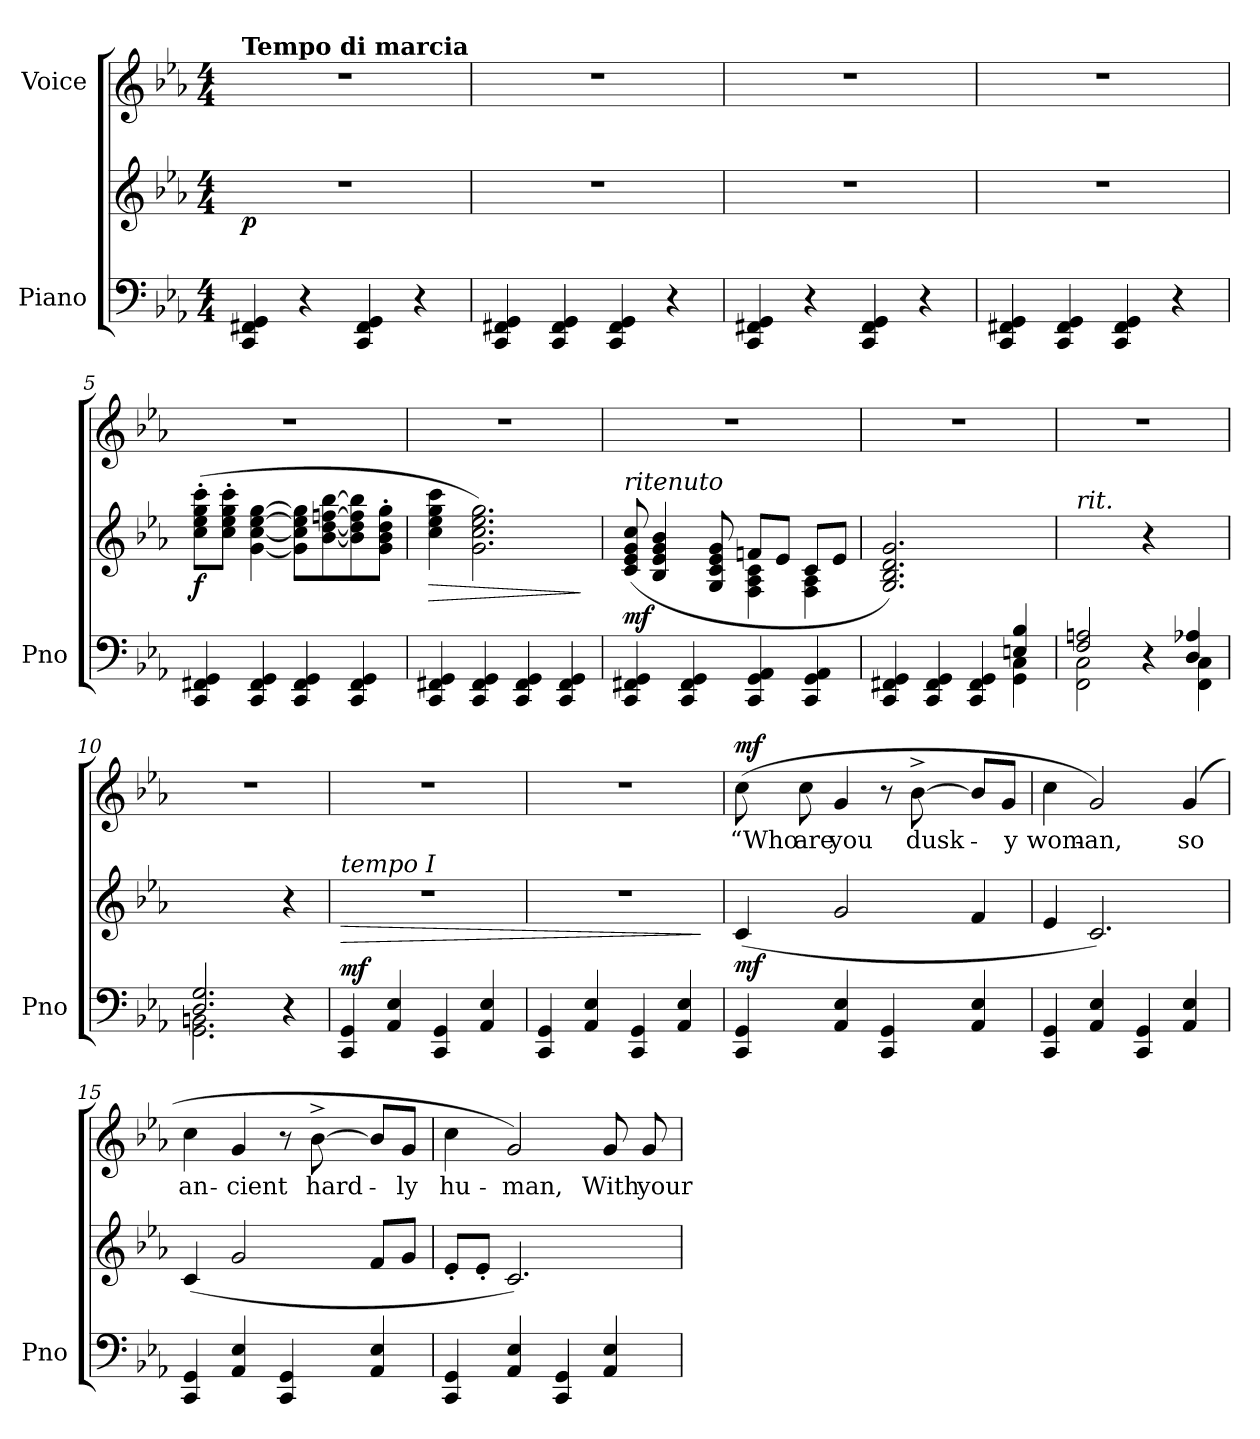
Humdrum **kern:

**kern	**kern	**dynam	**kern	**text	**dynam
*part2	*part2	*part2	*part1	*part1	*part1
*staff3	*staff2	*staff2/3	*staff1	*staff1	*staff1
*I"Piano	*	*	*I"Voice	*	*
*I'Pno	*	*	*	*	*
*clefF4	*clefG2	*	*clefG2	*	*
*k[b-e-a-]	*k[b-e-a-]	*	*k[b-e-a-]	*	*
*M4/4	*M4/4	*	*M4/4	*	*
*MM116	*MM116	*	*MM116	*	*
=1	=1	=1	=1	=1	=1
!	!	!	!LO:TX:a:B:t=Tempo di marcia	!	!
!	!	!LO:DY:b	!	!	!
4CC/ 4FF#X/ 4GG/	1r	p	1r	.	.
4r	.	.	.	.	.
4CC/ 4FF#/ 4GG/	.	.	.	.	.
4r	.	.	.	.	.
=2	=2	=2	=2	=2	=2
4CC/ 4FF#X/ 4GG/	1r	.	1r	.	.
4CC/ 4FF#/ 4GG/	.	.	.	.	.
4CC/ 4FF#/ 4GG/	.	.	.	.	.
4r	.	.	.	.	.
=3	=3	=3	=3	=3	=3
4CC/ 4FF#X/ 4GG/	1r	.	1r	.	.
4r	.	.	.	.	.
4CC/ 4FF#/ 4GG/	.	.	.	.	.
4r	.	.	.	.	.
=4	=4	=4	=4	=4	=4
4CC/ 4FF#X/ 4GG/	1r	.	1r	.	.
4CC/ 4FF#/ 4GG/	.	.	.	.	.
4CC/ 4FF#/ 4GG/	.	.	.	.	.
4r	.	.	.	.	.
=5	=5	=5	=5	=5	=5
!	!	!LO:DY:b	!	!	!
4CC/ 4FF#X/ 4GG/	(>8cc\' 8ee-\' 8gg\' 8ccc\'L	f	1r	.	.
.	8cc\' 8ee-\' 8gg\' 8ccc\'J	.	.	.	.
4CC/ 4FF#/ 4GG/	[4g\ [4cc\ [4ee-\ [4gg\	.	.	.	.
4CC/ 4FF#/ 4GG/	8g\] 8cc\] 8ee-\] 8gg\]L	.	.	.	.
.	[8b-\ [8dd\ [8ffn\ [8bb-\	.	.	.	.
4CC/ 4FF#/ 4GG/	8b-\] 8dd\] 8ff\] 8bb-\]	.	.	.	.
.	8g\' 8b-\' 8dd\' 8gg\'J	.	.	.	.
!!LO:LB:g=z
=6	=6	=6	=6	=6	=6
!	!	!LO:HP:b	!	!	!
4CC/ 4FF#X/ 4GG/	4cc\ 4ee-\ 4gg\ 4ccc\	>	1r	.	.
4CC/ 4FF#/ 4GG/	2.g\ 2.cc\ 2.ee-\ 2.gg\)	.	.	.	.
4CC/ 4FF#/ 4GG/	.	.	.	.	.
4CC/ 4FF#/ 4GG/	.	.	.	.	.
.	.	]	.	.	.
=7	=7	=7	=7	=7	=7
*	*	*	*MM112	*	*
*	*^	*	*	*	*
!	!LO:TX:a:i:t=ritenuto	!	!	!	!	!
!	!	!	!LO:DY:b	!	!	!
4CC/ 4FF#X/ 4GG/	(>8c/ 8e-/ 8g/ 8cc/	2ryy	mf	1r	.	.
.	4B-/ 4e-/ 4g/ 4b-/	.	.	.	.	.
4CC/ 4FF#/ 4GG/	.	.	.	.	.	.
.	8G/ 8c/ 8e-/ 8g/	.	.	.	.	.
4CC/ 4GG/ 4AA-/	8fn/L	4F\ 4A-\ 4c\	.	.	.	.
.	8e-/J	.	.	.	.	.
4CC/ 4GG/ 4AA-/	8c/L	4F\ 4A-\	.	.	.	.
.	8e-/J	.	.	.	.	.
*	*v	*v	*	*	*	*
=8	=8	=8	=8	=8	=8
*	*	*	*MM114	*	*
*^	*	*	*	*	*
2.ryy	4CC/ 4FF#X/ 4GG/	2.G/ 2.B-/ 2.d/ 2.g/)	.	1r	.	.
.	4CC/ 4FF#/ 4GG/	.	.	.	.	.
.	4CC/ 4FF#/ 4GG/	.	.	.	.	.
4En/ 4B-/	4GG\ 4C\	4ryy	.	.	.	.
=9	=9	=9	=9	=9	=9	=9
*	*	*	*	*MM108	*	*
!	!	!LO:TX:a:i:t=rit.	!	!	!	!
2F/ 2An/	2FF\ 2C\	2ryy	.	1r	.	.
4ryy	4r	4r	.	.	.	.
4D/ 4A-X/	4FF\ 4C\	4ryy	.	.	.	.
=10	=10	=10	=10	=10	=10	=10
2.D/ 2.G/	2.GG\ 2.BBn\	2.ryy	.	1r	.	.
4ryy	4r	4r	.	.	.	.
*v	*v	*	*	*	*	*
=11	=11	=11	=11	=11	=11
*	*	*	*MM116	*	*
*^	*	*	*	*	*
!	!	!LO:TX:a:i:t=tempo I	!	!	!	!
!	!	!	!LO:HP:b	!	!	!
!	!	!	!LO:DY:n=1:a=2	!	!	!
*v	*v	*	*	*	*	*
4CC/ 4GG/	1r	> mf	1r	.	.
4AA-/ 4E-/	.	.	.	.	.
4CC/ 4GG/	.	.	.	.	.
4AA-/ 4E-/	.	.	.	.	.
!!LO:LB:g=z
=12	=12	=12	=12	=12	=12
4CC/ 4GG/	1r	.	1r	.	.
4AA-/ 4E-/	.	.	.	.	.
4CC/ 4GG/	.	.	.	.	.
4AA-/ 4E-/	.	.	.	.	.
.	.	]	.	.	.
=13	=13	=13	=13	=13	=13
!	!	!LO:DY:b	!	!LO:LY:b	!LO:DY:a
4CC/ 4GG/	(>4c/	mf	(>8cc\	“Who	mf
!	!	!	!	!LO:LY:b	!
.	.	.	8cc\	are	.
!	!	!	!	!LO:LY:b	!
4AA-/ 4E-/	2g/	.	4g/	you	.
4CC/ 4GG/	.	.	8r	.	.
!	!	!	!	!LO:LY:b	!
.	.	.	[8b-^\	dusk-	.
4AA-/ 4E-/	4f/	.	8b-/L]	.	.
!	!	!	!	!LO:LY:b	!
.	.	.	8g/J	-y	.
=14	=14	=14	=14	=14	=14
!	!	!	!	!LO:LY:b	!
4CC/ 4GG/	4e-/	.	4cc\	wom-	.
!	!	!	!	!LO:LY:b	!
4AA-/ 4E-/	2.c/)	.	2g/)	-an,	.
4CC/ 4GG/	.	.	.	.	.
!	!	!	!	!LO:LY:b	!
4AA-/ 4E-/	.	.	(>4g/	so	.
=15	=15	=15	=15	=15	=15
!	!	!	!	!LO:LY:b	!
4CC/ 4GG/	(>4c/	.	4cc\	an-	.
!	!	!	!	!LO:LY:b	!
4AA-/ 4E-/	2g/	.	4g/	-cient	.
4CC/ 4GG/	.	.	8r	.	.
!	!	!	!	!LO:LY:b	!
.	.	.	[8b-^\	hard-	.
4AA-/ 4E-/	8f/L	.	8b-/L]	.	.
!	!	!	!	!LO:LY:b	!
.	8g/J	.	8g/J	-ly	.
=16	=16	=16	=16	=16	=16
!	!	!	!	!LO:LY:b	!
4CC/ 4GG/	8e-'/L	.	4cc\	hu-	.
.	8e-'/J	.	.	.	.
!	!	!	!	!LO:LY:b	!
4AA-/ 4E-/	2.c/)	.	2g/)	-man,	.
4CC/ 4GG/	.	.	.	.	.
!	!	!	!	!LO:LY:b	!
4AA-/ 4E-/	.	.	8g/	With	.
!	!	!	!	!LO:LY:b	!
.	.	.	8g/	your	.
=	=	=	=	=	=
*-	*-	*-	*-	*-	*-
